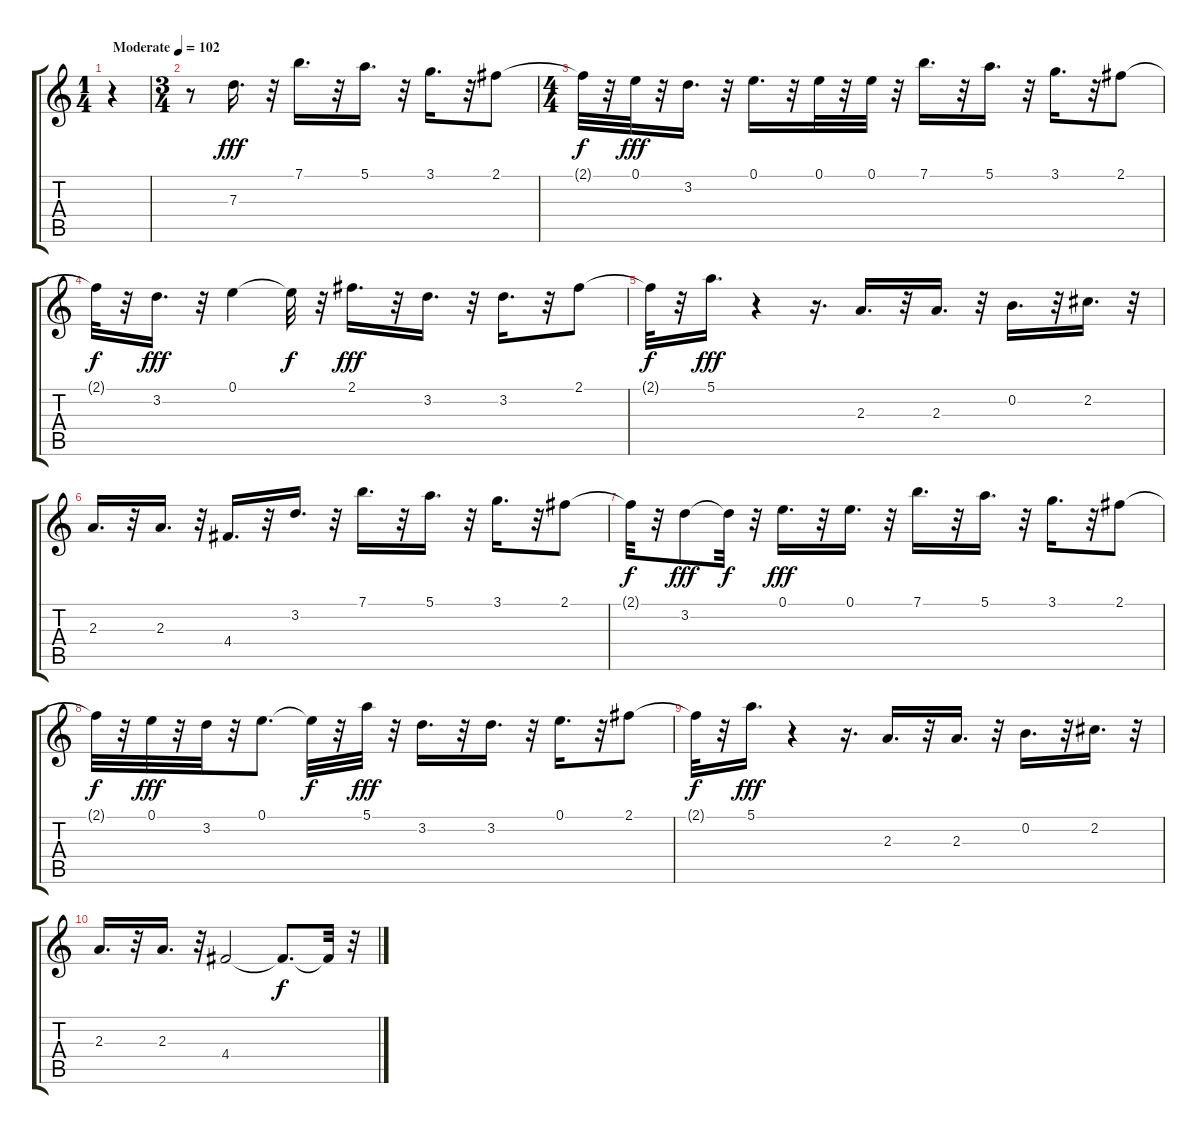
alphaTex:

\track "" {mute instrument acousticguitarnylon}
\staff {score tabs}
\tuning (E4 B3 G3 D3 A2 E2) {hide}
\ts (1 4)
\tempo (102 "Moderate")
\clef g2
\ks c
r.4{dy fff instrument acousticguitarnylon} |
\ts (3 4)
r.8 7.3.16{d} r.32 7.1.16{d} r.32 5.1.16{d} r.32 3.1.16{d} r.32 2.1.8 |
\ts (4 4)
2.1{t}.32{dy f} r.32 0.1.32{dy fff} r.32 3.2.16{d} r.32 0.1.16{d} r.32 0.1.32 r.32 0.1.32 r.32 7.1.16{d} r.32 5.1.16{d} r.32 3.1.16{d} r.32 2.1.8 |
2.1{t}.32{dy f} r.32 3.2.16{d dy fff} r.32 0.1.4 0.1{t}.32{dy f} r.32 2.1.16{d dy fff} r.32 3.2.16{d} r.32 3.2.16{d} r.32 2.1.8 |
2.1{t}.32{dy f} r.32 5.1.16{d dy fff} r.4 r.16{d} 2.3.16{d} r.32 2.3.16{d} r.32 0.2.16{d} r.32 2.2.16{d} r.32 |
2.3.16{d} r.32 2.3.16{d} r.32 4.4.16{d} r.32 3.2.16{d} r.32 7.1.16{d} r.32 5.1.16{d} r.32 3.1.16{d} r.32 2.1.8 |
2.1{t}.32{dy f} r.32 3.2.8{dy fff} 3.2{t}.32{dy f} r.32 0.1.16{d dy fff} r.32 0.1.16{d} r.32 7.1.16{d} r.32 5.1.16{d} r.32 3.1.16{d} r.32 2.1.8 |
2.1{t}.32{dy f} r.32 0.1.32{dy fff} r.32 3.2.32 r.32 0.1.8{d} 0.1{t}.32{dy f} r.32 5.1.32{dy fff} r.32 3.2.16{d} r.32 3.2.16{d} r.32 0.1.16{d} r.32 2.1.8 |
2.1{t}.32{dy f} r.32 5.1.16{d dy fff} r.4 r.16{d} 2.3.16{d} r.32 2.3.16{d} r.32 0.2.16{d} r.32 2.2.16{d} r.32 |
2.3.16{d} r.32 2.3.16{d} r.32 4.4.2 4.4{t}.8{d dy f} 4.4{t}.32 r.32
